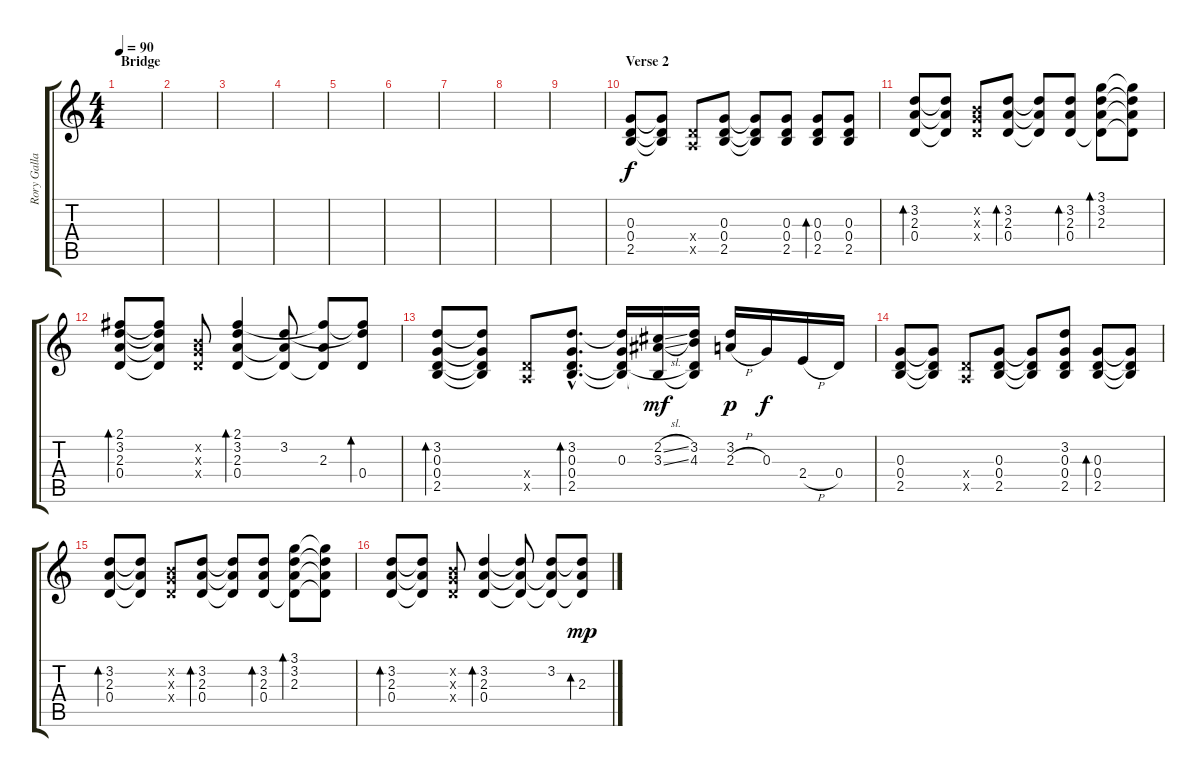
\track ("Rory Gallagher (For Sound)" "Rory Galla") {instrument electricguitarclean}
\staff {score tabs}
\tuning (E4 B3 G3 D3 A2 E2) {hide}
\ts (4 4)
\section ("" "Bridge")
\tempo 90
\clef g2
\ks c
|
|
|
|
|
|
|
|
|
\section ("" "Verse 2")
(0.3 0.4 2.5).8{dy f instrument electricguitarclean} (0.3{t} 0.4{t} 2.5{t}).8 (0.4{x} 0.5{x}).8 (0.3 0.4 2.5).8 (0.3{t} 0.4{t} 2.5{t}).8 (0.3 0.4 2.5).8 (0.3 0.4 2.5).8{bd 60} (0.3 0.4 2.5).8 |
(3.2 2.3 0.4).8{bd 120} (3.2{t} 2.3{t} 0.4{t}).8 (0.2{x} 0.3{x} 0.4{x}).8 (3.2 2.3 0.4).8{bd 120} (3.2{t} 2.3{t} 0.4{t}).8 (3.2 2.3 0.4).8{bd 120} (3.1 3.2 2.3 0.4{t}).8{bd 120} (3.1{t} 3.2{t} 2.3{t} 0.4{t}).8 |
(2.1 3.2 2.3 0.4).8{bd 120} (2.1{t} 3.2{t} 2.3{t} 0.4{t}).8 (0.2{x} 0.3{x} 0.4{x}).8 (2.1 3.2 2.3 0.4).4{bd 120} (3.2 2.3{t} 0.4{t}).8 (2.1{t} 2.3 0.4{t}).8 (2.1{t} 3.2{t} 0.4).8{bd 120} |
(3.2 0.3 0.4 2.5).8{bd 60} (3.2{t} 0.3{t} 0.4{t} 2.5{t}).8 (0.4{x} 0.5{x}).8 (3.2{hac} 0.3{hac} 0.4{hac} 2.5{hac}).8{d bd 60} (3.2{t} 0.3 0.4{t} 2.5{t}).16 (2.2{sl} 3.3{sl} 2.5{t}).16{dy mf} (3.2 4.3 0.4{t} 2.5{t}).16 (3.2 2.3{h}).16{dy p} 0.3.16{dy f} 2.4{h}.16 0.4.16 |
(0.3 0.4 2.5).8 (0.3{t} 0.4{t} 2.5{t}).8 (0.4{x} 0.5{x}).8 (0.3 0.4 2.5).8 (0.3{t} 0.4{t} 2.5{t}).8 (3.2 0.3 0.4 2.5).8 (0.3 0.4 2.5).8{bd 60} (0.3{t} 0.4{t} 2.5{t}).8 |
(3.2 2.3 0.4).8{bd 120} (3.2{t} 2.3{t} 0.4{t}).8 (0.2{x} 0.3{x} 0.4{x}).8 (3.2 2.3 0.4).8{bd 120} (3.2{t} 2.3{t} 0.4{t}).8 (3.2 2.3 0.4).8{bd 120} (3.1 3.2 2.3 0.4{t}).8{bd 120} (3.1{t} 3.2{t} 2.3{t} 0.4{t}).8 |
(3.2 2.3 0.4).8{bd 120} (3.2{t} 2.3{t} 0.4{t}).8 (0.2{x} 0.3{x} 0.4{x}).8 (3.2 2.3 0.4).4{bd 120} (3.2{t} 2.3{t} 0.4{t}).8 (3.2 2.3{t} 0.4{t}).8 (3.2{t} 2.3 0.4{t}).8{bd 120 dy mp}
